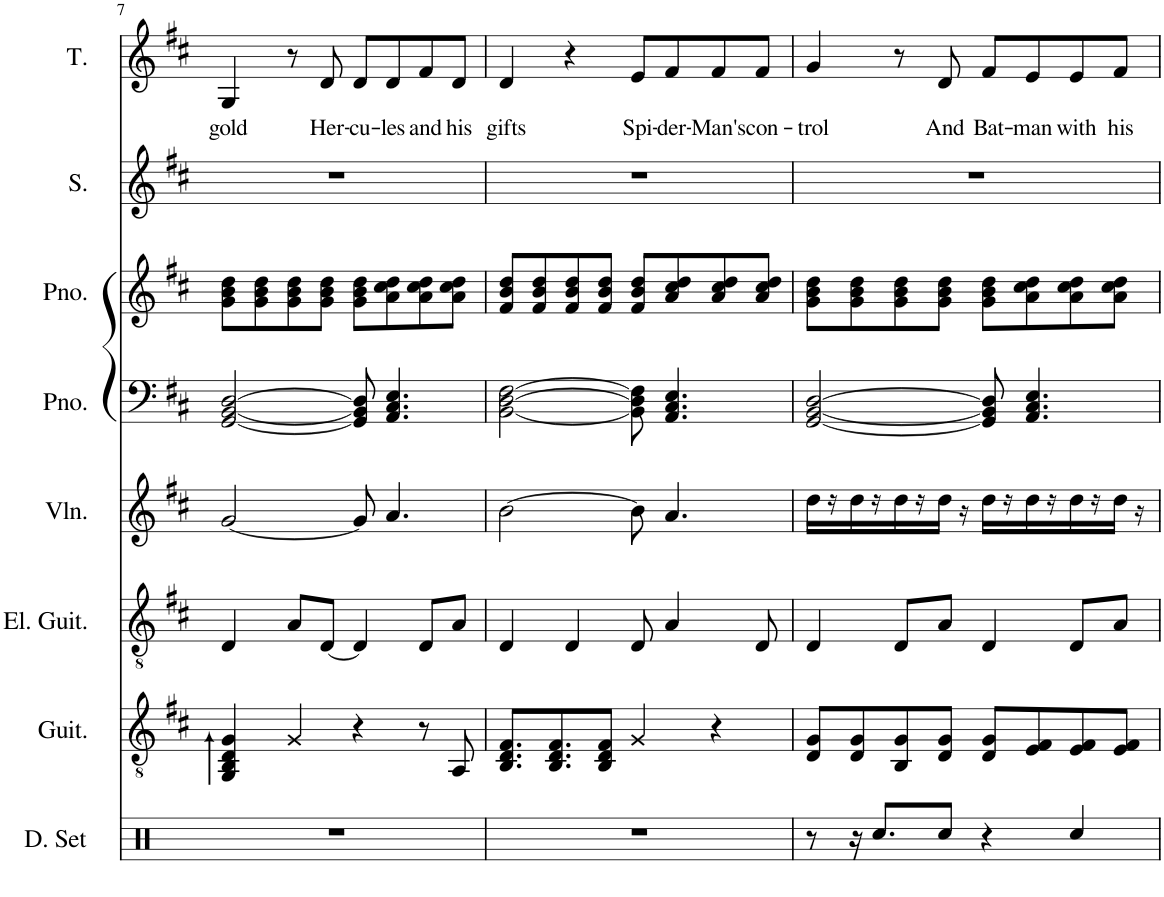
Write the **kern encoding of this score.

**kern	**kern	**kern	**kern	**kern	**kern	**kern	**kern	**text
*part8	*part7	*part6	*part5	*part4	*part3	*part2	*part1	*part1
*staff8	*staff7	*staff6	*staff5	*staff4	*staff3	*staff2	*staff1	*staff1
*I"Drumset	*I"Acoustic Guitar	*I"Electric Guitar	*I"Violin	*I"53Piano	*I"Piano	*I"Soprano	*I"Tenor	*
*I'D. Set	*I'Guit.	*I'El. Guit.	*I'Vln.	*I'Pno.	*I'Pno.	*I'S.	*I'T.	*
!!LO:PB:g=z
*clefX	*clefGv2	*clefGv2	*clefG2	*clefF4	*clefX	*clefG2	*clefG2	*
*k[]	*k[f#c#]	*k[f#c#]	*k[f#c#]	*k[f#c#]	*k[f#c#]	*k[f#c#]	*k[f#c#]	*
*M4/4	*M4/4	*M4/4	*M4/4	*M4/4	*M4/4	*M4/4	*M4/4	*
=7	=7	=7	=7	=7	=7	=7	=7	=7
!	!	!	!	!	!	!	!	!LO:LY:b
1r	4GG/ 4BB/ 4D/ 4G/	4D/	[2g/	[2GG/ [2BB/ [2D/	8g\ 8b\ 8dd\L	1r	4G/	gold
.	.	.	.	.	8g\ 8b\ 8dd\	.	.	.
.	4G/	8A/L	.	.	8g\ 8b\ 8dd\	.	8r	.
!	!	!	!	!	!	!	!	!LO:LY:b
.	.	[8D/J	.	.	8g\ 8b\ 8dd\J	.	8d/	Her-
!	!	!	!	!	!	!	!	!LO:LY:b
.	4r	4D/]	8g/]	8GG/] 8BB/] 8D/]	8g\ 8b\ 8dd\L	.	8d/L	-cu-
!	!	!	!	!	!	!	!	!LO:LY:b
.	.	.	4.a/	4.AA/ 4.C#/ 4.E/	8a\ 8cc#\ 8dd\	.	8d/	-les
!	!	!	!	!	!	!	!	!LO:LY:b
.	8r	8D/L	.	.	8a\ 8cc#\ 8dd\	.	8f#/	and
!	!	!	!	!	!	!	!	!LO:LY:b
.	8AA/	8A/J	.	.	8a\ 8cc#\ 8dd\J	.	8d/J	his
=8	=8	=8	=8	=8	=8	=8	=8	=8
!	!	!	!	!	!	!	!	!LO:LY:b
1r	8.BB/ 8.D/ 8.F#/L	4D/	[2b\	[2BB\ [2D\ [2F#\	8f#/ 8b/ 8dd/L	1r	4d/	gifts
.	.	.	.	.	8f#/ 8b/ 8dd/	.	.	.
.	8.BB/ 8.D/ 8.F#/	.	.	.	.	.	.	.
.	.	4D/	.	.	8f#/ 8b/ 8dd/	.	4r	.
.	8BB/ 8D/ 8F#/J	.	.	.	8f#/ 8b/ 8dd/J	.	.	.
!	!	!	!	!	!	!	!	!LO:LY:b
.	4G/	8D/	8b\]	8BB\] 8D\] 8F#\]	8f#/ 8b/ 8dd/L	.	8e/L	Spi-
!	!	!	!	!	!	!	!	!LO:LY:b
.	.	4A/	4.a/	4.AA/ 4.C#/ 4.E/	8a/ 8cc#/ 8dd/	.	8f#/	-der-
!	!	!	!	!	!	!	!	!LO:LY:b
.	4r	.	.	.	8a/ 8cc#/ 8dd/	.	8f#/	-Man's
!	!	!	!	!	!	!	!	!LO:LY:b
.	.	8D/	.	.	8a/ 8cc#/ 8dd/J	.	8f#/J	con-
=9	=9	=9	=9	=9	=9	=9	=9	=9
!	!	!	!	!	!	!	!	!LO:LY:b
8r	8D/ 8G/L	4D/	16dd\LL	[2GG/ [2BB/ [2D/	8g\ 8b\ 8dd\L	1r	4g/	-trol
.	.	.	16r	.	.	.	.	.
16r	8D/ 8G/	.	16dd\	.	8g\ 8b\ 8dd\	.	.	.
8.Rcc/L	.	.	16r	.	.	.	.	.
.	8BB/ 8G/	8D/L	16dd\	.	8g\ 8b\ 8dd\	.	8r	.
.	.	.	16r	.	.	.	.	.
!	!	!	!	!	!	!	!	!LO:LY:b
8Rcc/J	8D/ 8G/J	8A/J	16dd\JJ	.	8g\ 8b\ 8dd\J	.	8d/	And
.	.	.	16r	.	.	.	.	.
!	!	!	!	!	!	!	!	!LO:LY:b
4r	8D/ 8G/L	4D/	16dd\LL	8GG/] 8BB/] 8D/]	8g\ 8b\ 8dd\L	.	8f#/L	Bat-
.	.	.	16r	.	.	.	.	.
!	!	!	!	!	!	!	!	!LO:LY:b
.	8E/ 8F#/	.	16dd\	4.AA/ 4.C#/ 4.E/	8a\ 8cc#\ 8dd\	.	8e/	-man
.	.	.	16r	.	.	.	.	.
!	!	!	!	!	!	!	!	!LO:LY:b
4Rcc/	8E/ 8F#/	8D/L	16dd\	.	8a\ 8cc#\ 8dd\	.	8e/	with
.	.	.	16r	.	.	.	.	.
!	!	!	!	!	!	!	!	!LO:LY:b
.	8E/ 8F#/J	8A/J	16dd\JJ	.	8a\ 8cc#\ 8dd\J	.	8f#/J	his
.	.	.	16r	.	.	.	.	.
=	=	=	=	=	=	=	=	=
*-	*-	*-	*-	*-	*-	*-	*-	*-
